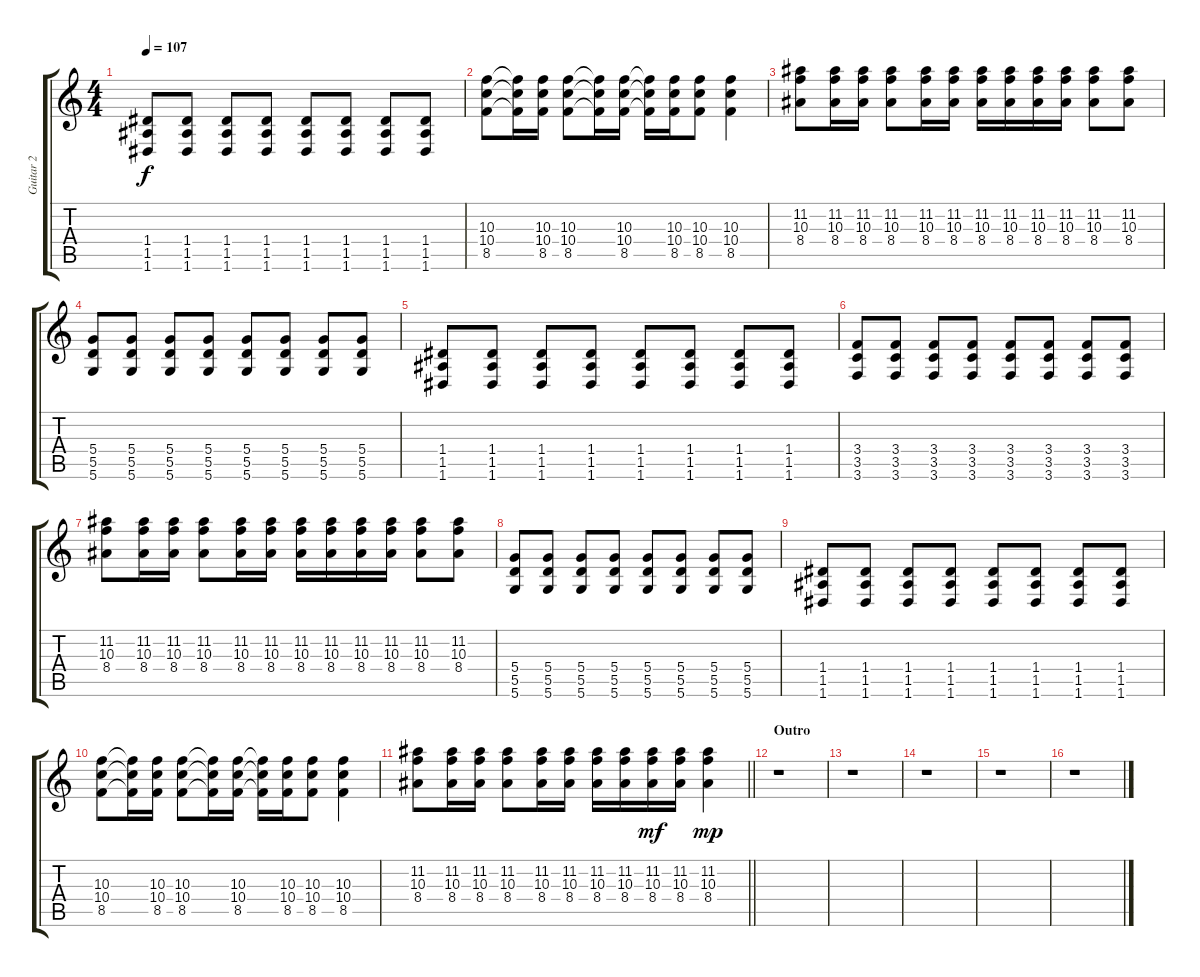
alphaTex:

\track ("Guitar 2" "Guitar 2") {instrument acousticguitarsteel}
\staff {score tabs}
\tuning (E4 B3 G3 D3 A2 D2) {hide}
\ts (4 4)
\tempo 107
\clef g2
\ks c
(1.4 1.5 1.6).8{dy f} (1.4 1.5 1.6).8 (1.4 1.5 1.6).8 (1.4 1.5 1.6).8 (1.4 1.5 1.6).8 (1.4 1.5 1.6).8 (1.4 1.5 1.6).8 (1.4 1.5 1.6).8 |
(10.3 10.4 8.5).8 (10.3{t} 10.4{t} 8.5{t}).16 (10.3 10.4 8.5).16 (10.3 10.4 8.5).8 (10.3{t} 10.4{t} 8.5{t}).16 (10.3 10.4 8.5).16 (10.3{t} 10.4{t} 8.5{t}).16 (10.3 10.4 8.5).16 (10.3 10.4 8.5).8 (10.3 10.4 8.5).4 |
(11.2 10.3 8.4).8 (11.2 10.3 8.4).16 (11.2 10.3 8.4).16 (11.2 10.3 8.4).8 (11.2 10.3 8.4).16 (11.2 10.3 8.4).16 (11.2 10.3 8.4).16 (11.2 10.3 8.4).16 (11.2 10.3 8.4).16 (11.2 10.3 8.4).16 (11.2 10.3 8.4).8 (11.2 10.3 8.4).8 |
(5.4 5.5 5.6).8 (5.4 5.5 5.6).8 (5.4 5.5 5.6).8 (5.4 5.5 5.6).8 (5.4 5.5 5.6).8 (5.4 5.5 5.6).8 (5.4 5.5 5.6).8 (5.4 5.5 5.6).8 |
(1.4 1.5 1.6).8 (1.4 1.5 1.6).8 (1.4 1.5 1.6).8 (1.4 1.5 1.6).8 (1.4 1.5 1.6).8 (1.4 1.5 1.6).8 (1.4 1.5 1.6).8 (1.4 1.5 1.6).8 |
(3.4 3.5 3.6).8 (3.4 3.5 3.6).8 (3.4 3.5 3.6).8 (3.4 3.5 3.6).8 (3.4 3.5 3.6).8 (3.4 3.5 3.6).8 (3.4 3.5 3.6).8 (3.4 3.5 3.6).8 |
(11.2 10.3 8.4).8 (11.2 10.3 8.4).16 (11.2 10.3 8.4).16 (11.2 10.3 8.4).8 (11.2 10.3 8.4).16 (11.2 10.3 8.4).16 (11.2 10.3 8.4).16 (11.2 10.3 8.4).16 (11.2 10.3 8.4).16 (11.2 10.3 8.4).16 (11.2 10.3 8.4).8 (11.2 10.3 8.4).8 |
(5.4 5.5 5.6).8 (5.4 5.5 5.6).8 (5.4 5.5 5.6).8 (5.4 5.5 5.6).8 (5.4 5.5 5.6).8 (5.4 5.5 5.6).8 (5.4 5.5 5.6).8 (5.4 5.5 5.6).8 |
(1.4 1.5 1.6).8 (1.4 1.5 1.6).8 (1.4 1.5 1.6).8 (1.4 1.5 1.6).8 (1.4 1.5 1.6).8 (1.4 1.5 1.6).8 (1.4 1.5 1.6).8 (1.4 1.5 1.6).8 |
(10.3 10.4 8.5).8 (10.3{t} 10.4{t} 8.5{t}).16 (10.3 10.4 8.5).16 (10.3 10.4 8.5).8 (10.3{t} 10.4{t} 8.5{t}).16 (10.3 10.4 8.5).16 (10.3{t} 10.4{t} 8.5{t}).16 (10.3 10.4 8.5).16 (10.3 10.4 8.5).8 (10.3 10.4 8.5).4 |
\barLineRight lightlight
(11.2 10.3 8.4).8 (11.2 10.3 8.4).16 (11.2 10.3 8.4).16 (11.2 10.3 8.4).8 (11.2 10.3 8.4).16 (11.2 10.3 8.4).16 (11.2 10.3 8.4).16 (11.2 10.3 8.4).16 (11.2 10.3 8.4).16{dy mf} (11.2 10.3 8.4).16 (11.2 10.3 8.4).4{dy mp} |
\section ("" "Outro")
r.1 |
r.1 |
r.1 |
r.1 |
r.1
